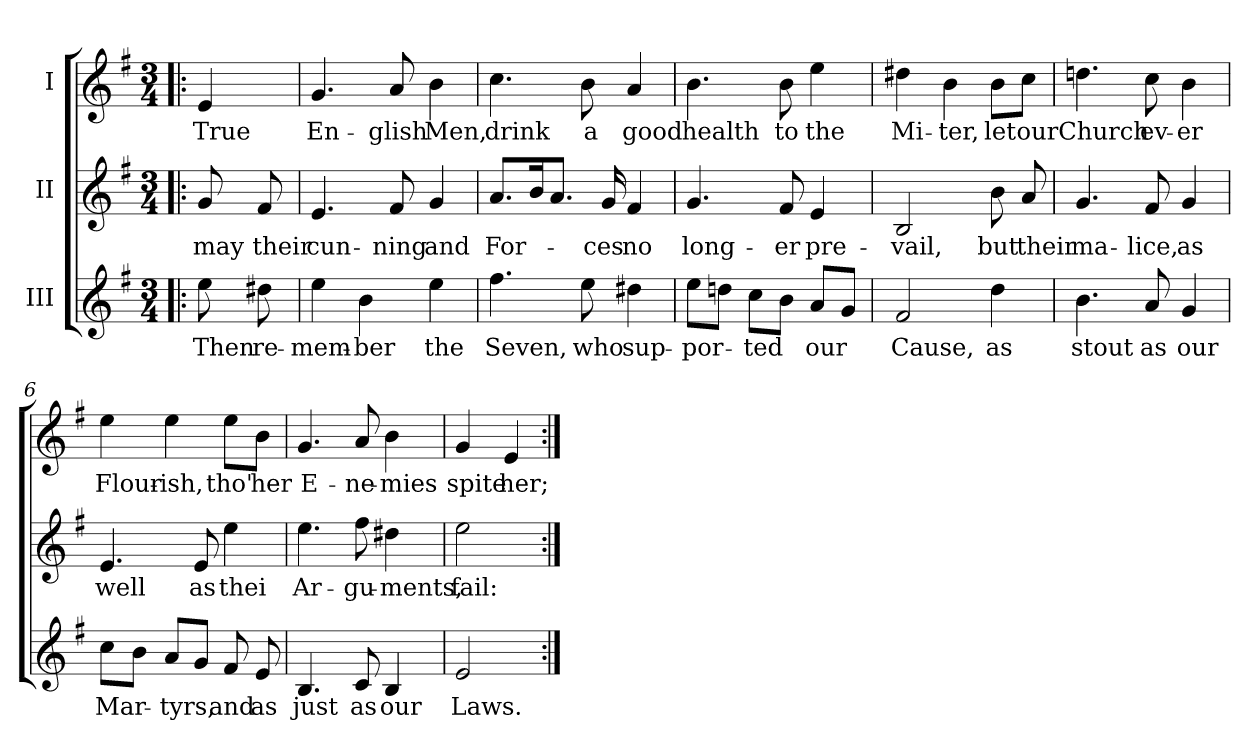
**kern	**text	**kern	**text	**kern	**text
*part3	*part3	*part2	*part2	*part1	*part1
*staff3	*staff3	*staff2	*staff2	*staff1	*staff1
*I"III	*	*I"II	*	*I"I	*
*clefG2	*	*clefG2	*	*clefG2	*
*k[f#]	*	*k[f#]	*	*k[f#]	*
*M3/4	*	*M3/4	*	*M3/4	*
=!|:	=!|:	=!|:	=!|:	=!|:	=!|:
!	!LO:LY:b	!	!LO:LY:b	!	!LO:LY:b
8ee\	Then	8g/	may	4e/	True
!	!LO:LY:b	!	!LO:LY:b	!	!
8dd#X\	re-	8f#/	their	.	.
=1	=1	=1	=1	=1	=1
!	!LO:LY:b	!	!LO:LY:b	!	!LO:LY:b
4ee\	-mem-	4.e/	cun-	4.g/	En-
!	!LO:LY:b	!	!	!	!
4b\	-ber	.	.	.	.
!	!	!	!LO:LY:b	!	!LO:LY:b
.	.	8f#/	-ning	8a/	-glish
!	!LO:LY:b	!	!LO:LY:b	!	!LO:LY:b
4ee\	the	4g/	and	4b\	Men,
=2	=2	=2	=2	=2	=2
!	!LO:LY:b	!	!LO:LY:b	!	!LO:LY:b
4.ff#\	Seven,	8.a/L	For-	4.cc\	drink
.	.	16b/K	.	.	.
.	.	8.a/J	.	.	.
!	!LO:LY:b	!	!	!	!LO:LY:b
8ee\	who	.	.	8b\	a
!	!	!	!LO:LY:b	!	!
.	.	16g/	-ces	.	.
!	!LO:LY:b	!	!LO:LY:b	!	!LO:LY:b
4dd#X\	sup-	4f#/	no	4a/	good
=3	=3	=3	=3	=3	=3
!	!LO:LY:b	!	!LO:LY:b	!	!LO:LY:b
8ee\L	-por-	4.g/	long-	4.b\	health
8ddn\J	.	.	.	.	.
!	!LO:LY:b	!	!	!	!
8cc\L	-ted	.	.	.	.
!	!	!	!LO:LY:b	!	!LO:LY:b
8b\J	.	8f#/	-er	8b\	to
!	!LO:LY:b	!	!LO:LY:b	!	!LO:LY:b
8a/L	our	4e/	pre-	4ee\	the
8g/J	.	.	.	.	.
!!LO:LB:g=z
=4	=4	=4	=4	=4	=4
!	!LO:LY:b	!	!LO:LY:b	!	!LO:LY:b
2f#/	Cause,	2B/	-vail,	4dd#X\	Mi-
!	!	!	!	!	!LO:LY:b
.	.	.	.	4b\	-ter,
!	!LO:LY:b	!	!LO:LY:b	!	!LO:LY:b
4dd\	as	8b\	but	8b\L	let
!	!	!	!LO:LY:b	!	!LO:LY:b
.	.	8a/	their	8cc\J	our
=5	=5	=5	=5	=5	=5
!	!LO:LY:b	!	!LO:LY:b	!	!LO:LY:b
4.b\	stout	4.g/	ma-	4.ddn\	Church
!	!LO:LY:b	!	!LO:LY:b	!	!LO:LY:b
8a/	as	8f#/	-lice,	8cc\	ev-
!	!LO:LY:b	!	!LO:LY:b	!	!LO:LY:b
4g/	our	4g/	as	4b\	-er
=6	=6	=6	=6	=6	=6
!	!LO:LY:b	!	!LO:LY:b	!	!LO:LY:b
8cc\L	Mar-	4.e/	well	4ee\	Flour-
8b\J	.	.	.	.	.
!	!LO:LY:b	!	!	!	!LO:LY:b
8a/L	-tyrs,	.	.	4ee\	-ish,
!	!	!	!LO:LY:b	!	!
8g/J	.	8e/	as	.	.
!	!LO:LY:b	!	!LO:LY:b	!	!LO:LY:b
8f#/	and	4ee\	thei	8ee\L	tho'
!	!LO:LY:b	!	!	!	!LO:LY:b
8e/	as	.	.	8b\J	her
=7	=7	=7	=7	=7	=7
!	!LO:LY:b	!	!LO:LY:b	!	!LO:LY:b
4.B/	just	4.ee\	Ar-	4.g/	E-
!	!LO:LY:b	!	!LO:LY:b	!	!LO:LY:b
8c/	as	8ff#\	-gu-	8a/	-ne-
!	!LO:LY:b	!	!LO:LY:b	!	!LO:LY:b
4B/	our	4dd#X\	-ments,	4b\	-mies
=8	=8	=8	=8	=8	=8
!	!LO:LY:b	!	!LO:LY:b	!	!LO:LY:b
2e/	Laws.	2ee\	fail:	4g/	spite
!	!	!	!	!	!LO:LY:b
.	.	.	.	4e/	her;
=:|!	=:|!	=:|!	=:|!	=:|!	=:|!
*-	*-	*-	*-	*-	*-
